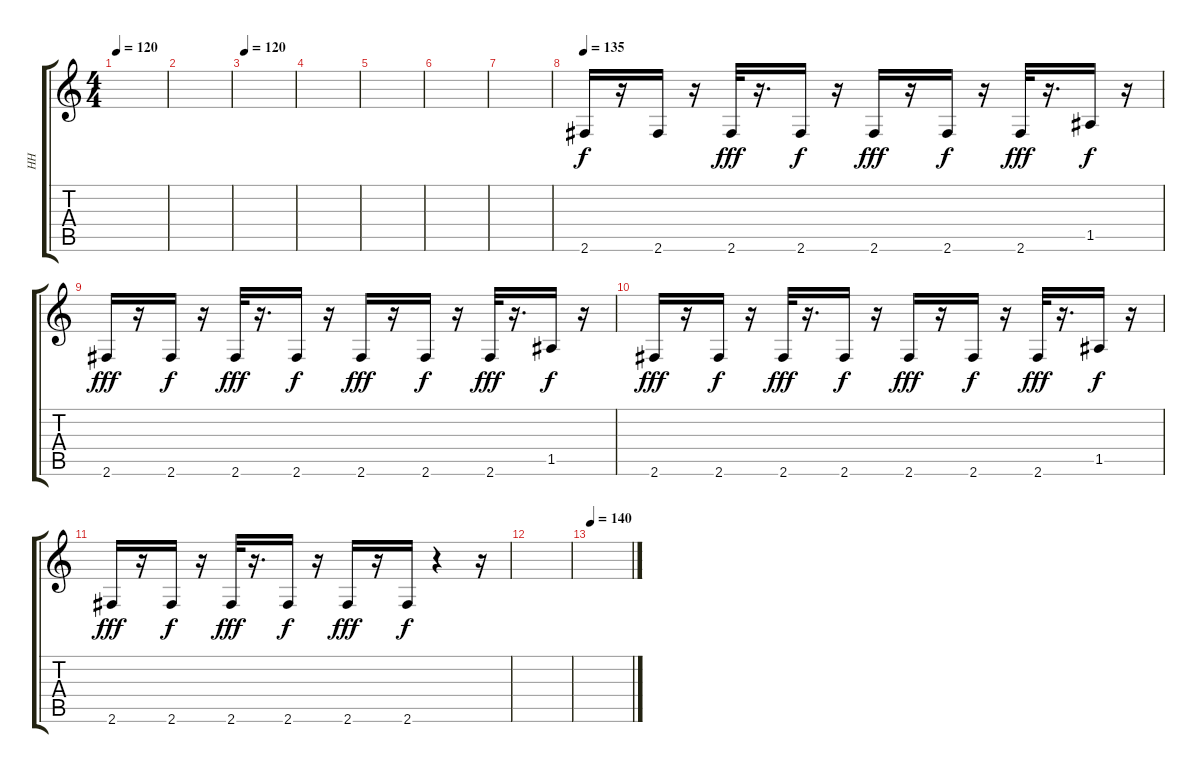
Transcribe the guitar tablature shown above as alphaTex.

\track ("HH" "HH") {instrument acousticguitarsteel}
\staff {score tabs}
\tuning (E4 B3 G3 D3 A2 E2) {hide}
\ts (4 4)
\tempo 120
\clef g2
\ks c
|
|
\tempo 120
|
|
|
|
|
\tempo 135
2.6.16 r.16 2.6.16{dy f} r.16 2.6.32{dy fff} r.16{d} 2.6.16{dy f} r.16 2.6.16{dy fff} r.16 2.6.16{dy f} r.16 2.6.32{dy fff} r.16{d} 1.5.16{dy f} r.16 |
2.6.16{dy fff} r.16 2.6.16{dy f} r.16 2.6.32{dy fff} r.16{d} 2.6.16{dy f} r.16 2.6.16{dy fff} r.16 2.6.16{dy f} r.16 2.6.32{dy fff} r.16{d} 1.5.16{dy f} r.16 |
2.6.16{dy fff} r.16 2.6.16{dy f} r.16 2.6.32{dy fff} r.16{d} 2.6.16{dy f} r.16 2.6.16{dy fff} r.16 2.6.16{dy f} r.16 2.6.32{dy fff} r.16{d} 1.5.16{dy f} r.16 |
2.6.16{dy fff} r.16 2.6.16{dy f} r.16 2.6.32{dy fff} r.16{d} 2.6.16{dy f} r.16 2.6.16{dy fff} r.16 2.6.16{dy f} r.4 r.16 |
|
\tempo 140
